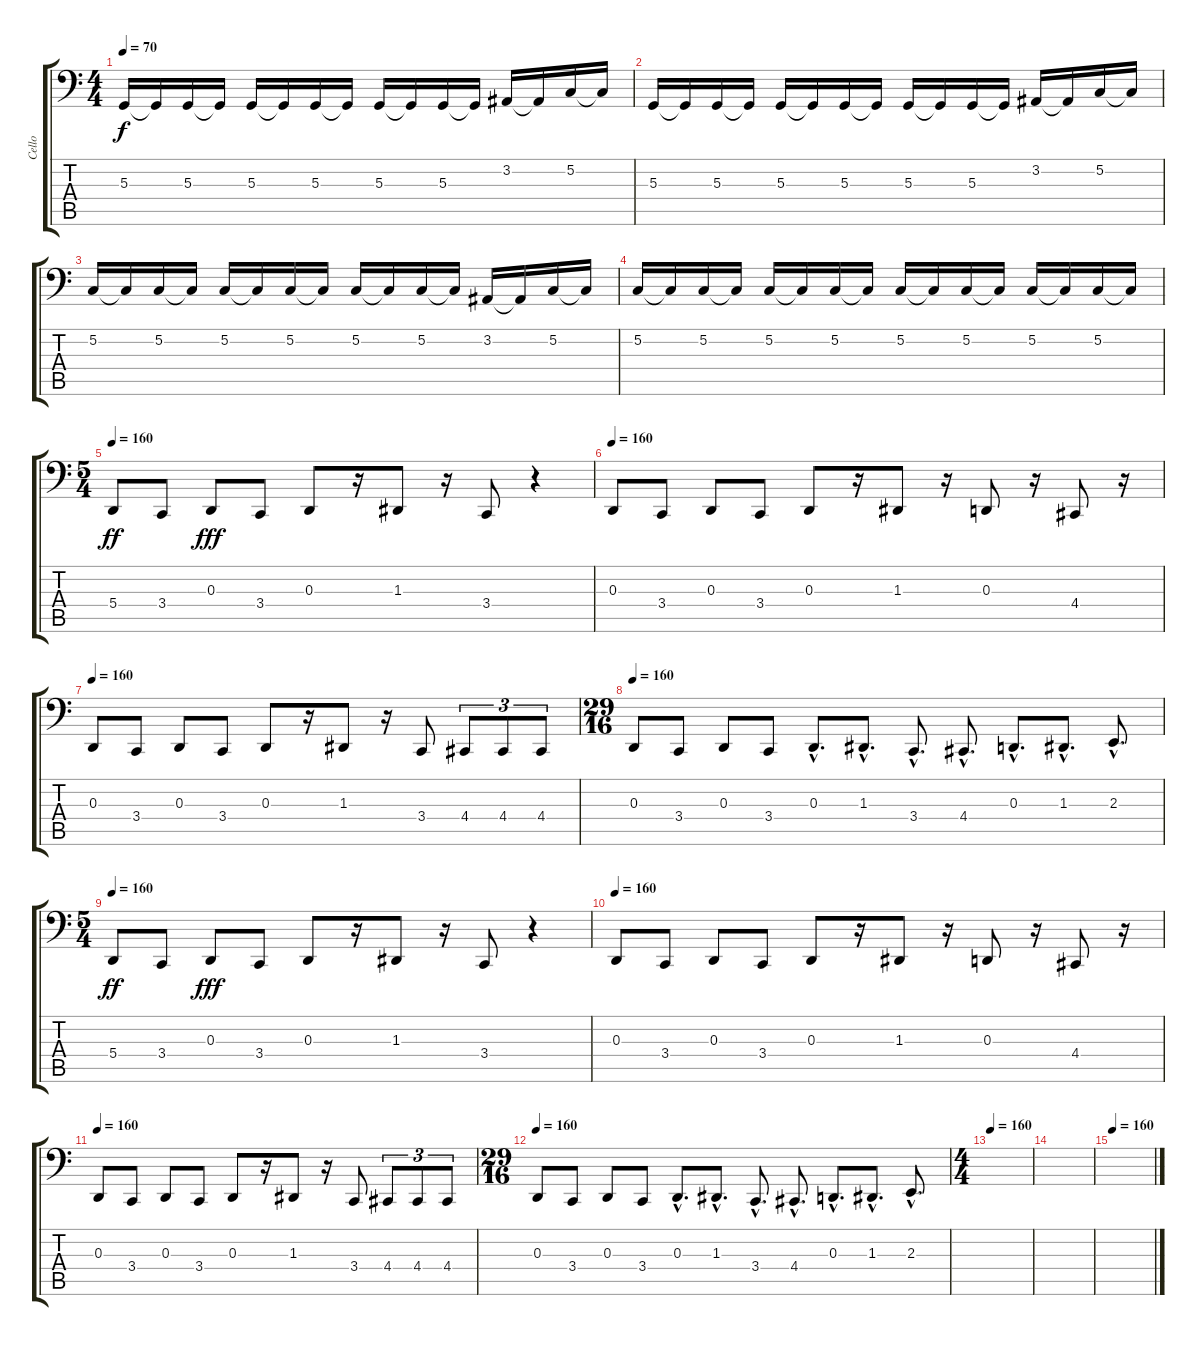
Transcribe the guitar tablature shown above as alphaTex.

\track ("Cello" "Cello") {instrument cello}
\staff {score tabs}
\tuning (C3 G2 D2 A1 E1 B0) {hide}
\ts (4 4)
\tempo 70
\clef f4
\ks c
5.3.16{dy f} 5.3{t}.16 5.3.16 5.3{t}.16 5.3.16 5.3{t}.16 5.3.16 5.3{t}.16 5.3.16 5.3{t}.16 5.3.16 5.3{t}.16 3.2.16 3.2{t}.16 5.2.16 5.2{t}.16 |
5.3.16 5.3{t}.16 5.3.16 5.3{t}.16 5.3.16 5.3{t}.16 5.3.16 5.3{t}.16 5.3.16 5.3{t}.16 5.3.16 5.3{t}.16 3.2.16 3.2{t}.16 5.2.16 5.2{t}.16 |
5.2.16 5.2{t}.16 5.2.16 5.2{t}.16 5.2.16 5.2{t}.16 5.2.16 5.2{t}.16 5.2.16 5.2{t}.16 5.2.16 5.2{t}.16 3.2.16 3.2{t}.16 5.2.16 5.2{t}.16 |
5.2.16 5.2{t}.16 5.2.16 5.2{t}.16 5.2.16 5.2{t}.16 5.2.16 5.2{t}.16 5.2.16 5.2{t}.16 5.2.16 5.2{t}.16 5.2.16 5.2{t}.16 5.2.16 5.2{t}.16 |
\ts (5 4)
\tempo 160
5.4.8{dy ff volume 11} 3.4.8 0.3.8{dy fff} 3.4.8 0.3.8 r.16 1.3.8 r.16 3.4.8 r.4 |
\tempo 160
0.3.8 3.4.8 0.3.8 3.4.8 0.3.8 r.16 1.3.8 r.16 0.3.8 r.16 4.4.8 r.16 |
\tempo 160
0.3.8 3.4.8 0.3.8 3.4.8 0.3.8 r.16 1.3.8 r.16 3.4.8 4.4.8{tu (3 2)} 4.4.8{tu (3 2)} 4.4.8{tu (3 2)} |
\ts (29 16)
\tempo 160
0.3.8 3.4.8 0.3.8 3.4.8 0.3{hac}.8{d} 1.3{hac}.8{d} 3.4{hac}.8{d} 4.4{hac}.8{d} 0.3{hac}.8{d} 1.3{hac}.8{d} 2.3{hac}.8{d} |
\ts (5 4)
\tempo 160
5.4.8{dy ff volume 11} 3.4.8 0.3.8{dy fff} 3.4.8 0.3.8 r.16 1.3.8 r.16 3.4.8 r.4 |
\tempo 160
0.3.8 3.4.8 0.3.8 3.4.8 0.3.8 r.16 1.3.8 r.16 0.3.8 r.16 4.4.8 r.16 |
\tempo 160
0.3.8 3.4.8 0.3.8 3.4.8 0.3.8 r.16 1.3.8 r.16 3.4.8 4.4.8{tu (3 2)} 4.4.8{tu (3 2)} 4.4.8{tu (3 2)} |
\ts (29 16)
\tempo 160
0.3.8 3.4.8 0.3.8 3.4.8 0.3{hac}.8{d} 1.3{hac}.8{d} 3.4{hac}.8{d} 4.4{hac}.8{d} 0.3{hac}.8{d} 1.3{hac}.8{d} 2.3{hac}.8{d} |
\ts (4 4)
\tempo 160
|
|
\tempo 160
